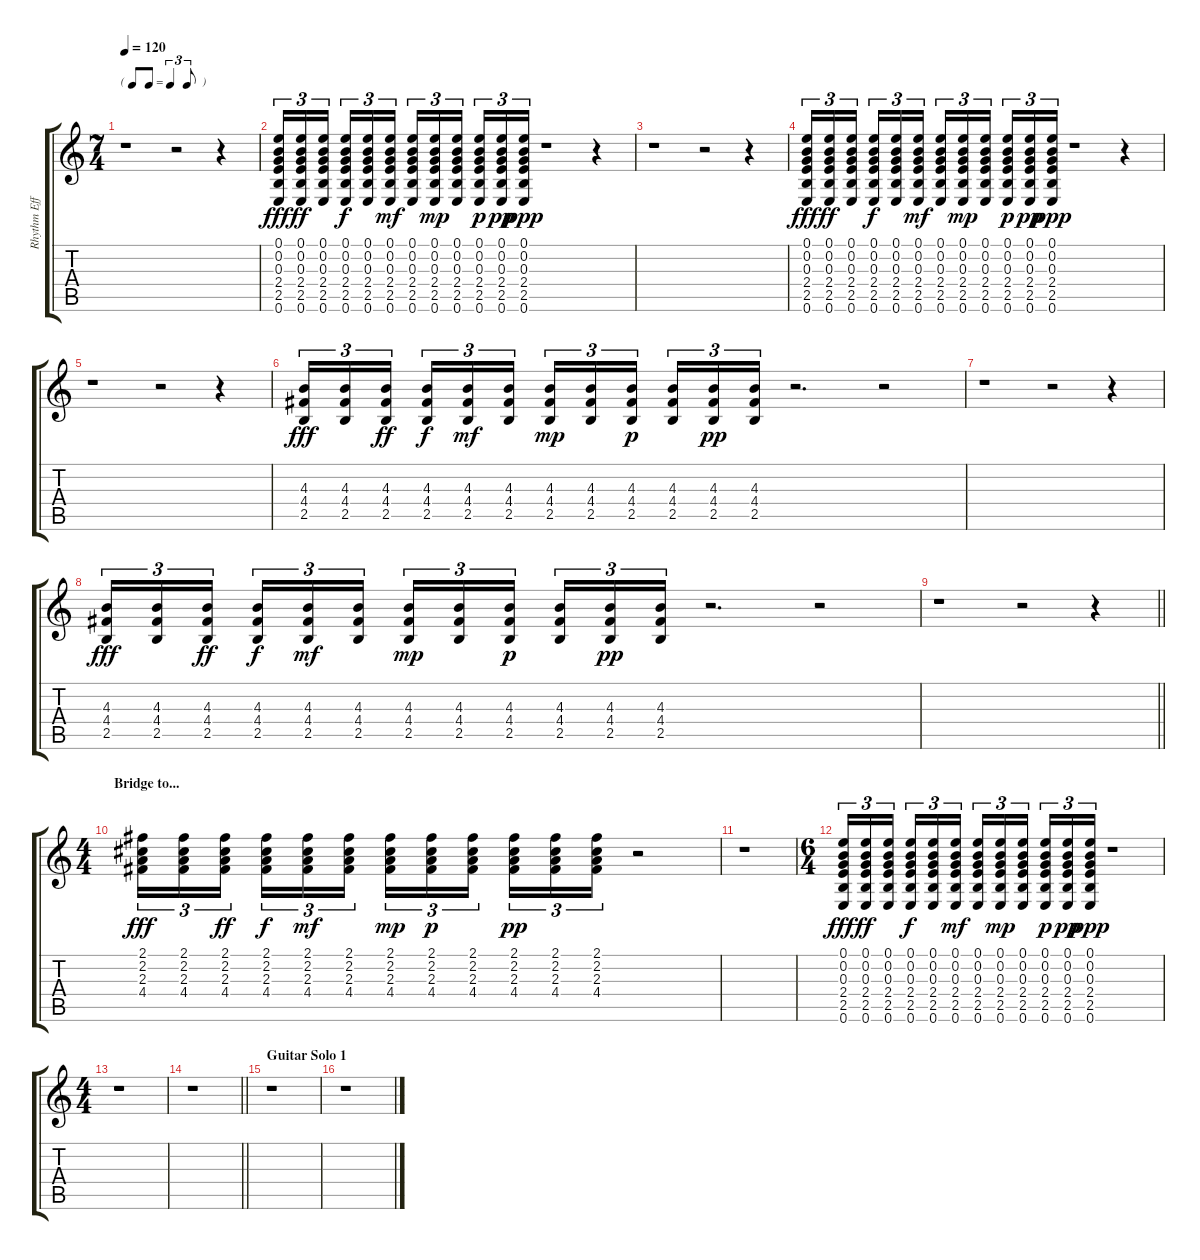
\track ("Rhythm Effects (Gilmour)" "Rhythm Eff") {instrument electricguitarclean}
\staff {score tabs}
\tuning (E4 B3 G3 D3 A2 E2) {hide}
\ts (7 4)
\tf triplet8th
\tempo 120
\clef g2
\ks c
r.1{dy pp} r.2 r.4 |
(0.1 0.2 0.3 2.4 2.5 0.6).16{tu (3 2) dy fff} (0.1 0.2 0.3 2.4 2.5 0.6).16{tu (3 2) dy ff} (0.1 0.2 0.3 2.4 2.5 0.6).16{tu (3 2) beam splitsecondary} (0.1 0.2 0.3 2.4 2.5 0.6).16{tu (3 2) dy f} (0.1 0.2 0.3 2.4 2.5 0.6).16{tu (3 2)} (0.1 0.2 0.3 2.4 2.5 0.6).16{tu (3 2) dy mf} (0.1 0.2 0.3 2.4 2.5 0.6).16{tu (3 2)} (0.1 0.2 0.3 2.4 2.5 0.6).16{tu (3 2) dy mp} (0.1 0.2 0.3 2.4 2.5 0.6).16{tu (3 2) beam splitsecondary} (0.1 0.2 0.3 2.4 2.5 0.6).16{tu (3 2) dy p} (0.1 0.2 0.3 2.4 2.5 0.6).16{tu (3 2) dy pp} (0.1 0.2 0.3 2.4 2.5 0.6).16{tu (3 2) dy ppp} r.1 r.4 |
r.1 r.2 r.4 |
(0.1 0.2 0.3 2.4 2.5 0.6).16{tu (3 2) dy fff} (0.1 0.2 0.3 2.4 2.5 0.6).16{tu (3 2) dy ff} (0.1 0.2 0.3 2.4 2.5 0.6).16{tu (3 2) beam splitsecondary} (0.1 0.2 0.3 2.4 2.5 0.6).16{tu (3 2) dy f} (0.1 0.2 0.3 2.4 2.5 0.6).16{tu (3 2)} (0.1 0.2 0.3 2.4 2.5 0.6).16{tu (3 2) dy mf} (0.1 0.2 0.3 2.4 2.5 0.6).16{tu (3 2)} (0.1 0.2 0.3 2.4 2.5 0.6).16{tu (3 2) dy mp} (0.1 0.2 0.3 2.4 2.5 0.6).16{tu (3 2) beam splitsecondary} (0.1 0.2 0.3 2.4 2.5 0.6).16{tu (3 2) dy p} (0.1 0.2 0.3 2.4 2.5 0.6).16{tu (3 2) dy pp} (0.1 0.2 0.3 2.4 2.5 0.6).16{tu (3 2) dy ppp} r.1 r.4 |
r.1 r.2 r.4 |
(4.3 4.4 2.5).16{tu (3 2) dy fff} (4.3 4.4 2.5).16{tu (3 2)} (4.3 4.4 2.5).16{tu (3 2) dy ff beam splitsecondary} (4.3 4.4 2.5).16{tu (3 2) dy f} (4.3 4.4 2.5).16{tu (3 2) dy mf} (4.3 4.4 2.5).16{tu (3 2)} (4.3 4.4 2.5).16{tu (3 2) dy mp} (4.3 4.4 2.5).16{tu (3 2)} (4.3 4.4 2.5).16{tu (3 2) dy p beam splitsecondary} (4.3 4.4 2.5).16{tu (3 2)} (4.3 4.4 2.5).16{tu (3 2) dy pp} (4.3 4.4 2.5).16{tu (3 2)} r.2{d} r.2 |
r.1 r.2 r.4 |
(4.3 4.4 2.5).16{tu (3 2) dy fff} (4.3 4.4 2.5).16{tu (3 2)} (4.3 4.4 2.5).16{tu (3 2) dy ff beam splitsecondary} (4.3 4.4 2.5).16{tu (3 2) dy f} (4.3 4.4 2.5).16{tu (3 2) dy mf} (4.3 4.4 2.5).16{tu (3 2)} (4.3 4.4 2.5).16{tu (3 2) dy mp} (4.3 4.4 2.5).16{tu (3 2)} (4.3 4.4 2.5).16{tu (3 2) dy p beam splitsecondary} (4.3 4.4 2.5).16{tu (3 2)} (4.3 4.4 2.5).16{tu (3 2) dy pp} (4.3 4.4 2.5).16{tu (3 2)} r.2{d} r.2 |
\barLineRight lightlight
r.1 r.2 r.4 |
\ts (4 4)
\section ("" "Bridge to...")
(2.1 2.2 2.3 4.4).16{tu (3 2) dy fff} (2.1 2.2 2.3 4.4).16{tu (3 2)} (2.1 2.2 2.3 4.4).16{tu (3 2) dy ff beam splitsecondary} (2.1 2.2 2.3 4.4).16{tu (3 2) dy f} (2.1 2.2 2.3 4.4).16{tu (3 2) dy mf} (2.1 2.2 2.3 4.4).16{tu (3 2)} (2.1 2.2 2.3 4.4).16{tu (3 2) dy mp} (2.1 2.2 2.3 4.4).16{tu (3 2) dy p} (2.1 2.2 2.3 4.4).16{tu (3 2) beam splitsecondary} (2.1 2.2 2.3 4.4).16{tu (3 2) dy pp} (2.1 2.2 2.3 4.4).16{tu (3 2)} (2.1 2.2 2.3 4.4).16{tu (3 2)} r.2 |
r.1 |
\ts (6 4)
(0.1 0.2 0.3 2.4 2.5 0.6).16{tu (3 2) dy fff} (0.1 0.2 0.3 2.4 2.5 0.6).16{tu (3 2) dy ff} (0.1 0.2 0.3 2.4 2.5 0.6).16{tu (3 2) beam splitsecondary} (0.1 0.2 0.3 2.4 2.5 0.6).16{tu (3 2) dy f} (0.1 0.2 0.3 2.4 2.5 0.6).16{tu (3 2)} (0.1 0.2 0.3 2.4 2.5 0.6).16{tu (3 2) dy mf beam splitsecondary} (0.1 0.2 0.3 2.4 2.5 0.6).16{tu (3 2)} (0.1 0.2 0.3 2.4 2.5 0.6).16{tu (3 2) dy mp} (0.1 0.2 0.3 2.4 2.5 0.6).16{tu (3 2) beam splitsecondary} (0.1 0.2 0.3 2.4 2.5 0.6).16{tu (3 2) dy p} (0.1 0.2 0.3 2.4 2.5 0.6).16{tu (3 2) dy pp} (0.1 0.2 0.3 2.4 2.5 0.6).16{tu (3 2) dy ppp} r.1 |
\ts (4 4)
r.1 |
\barLineRight lightlight
r.1 |
\section ("" "Guitar Solo 1")
r.1 |
r.1
